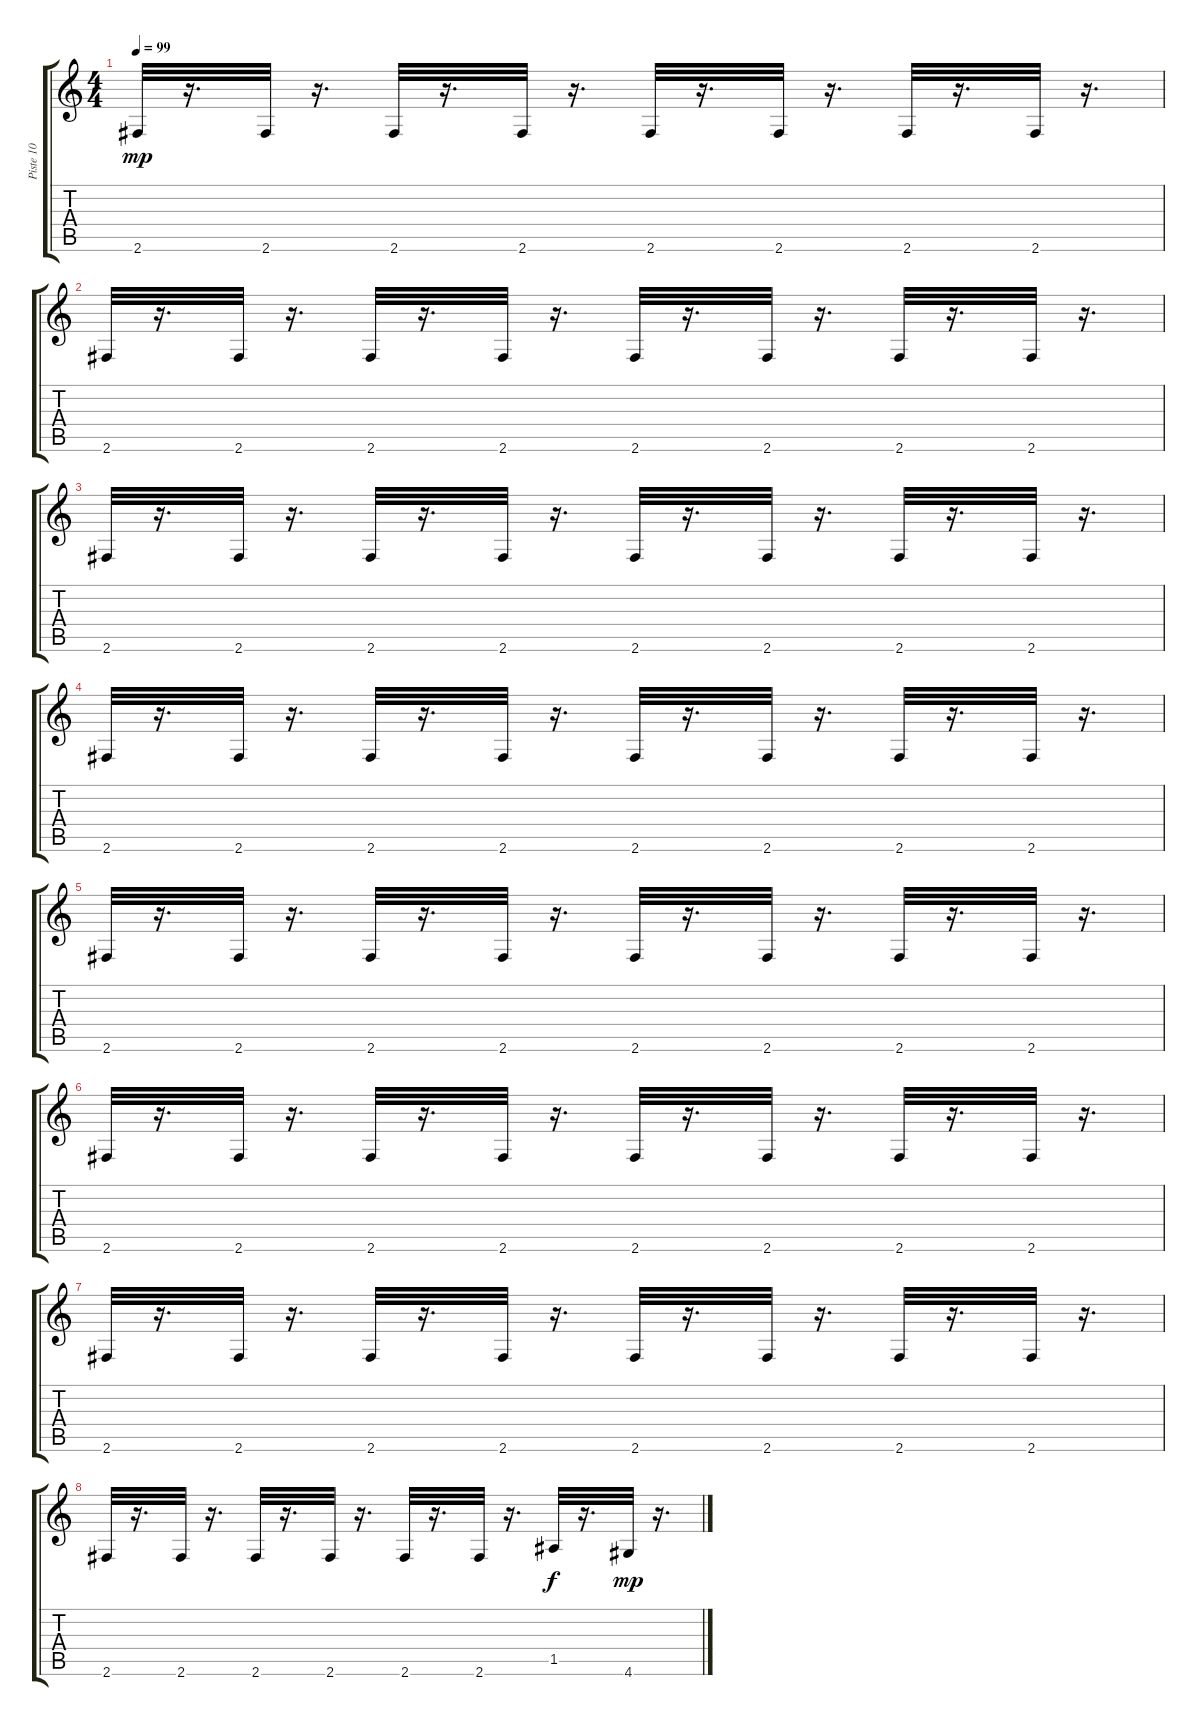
\track ("Piste 10" "Piste 10") {instrument acousticguitarsteel}
\staff {score tabs}
\tuning (E4 B3 G3 D3 A2 E2) {hide}
\ts (4 4)
\tempo 99
\clef g2
\ks c
2.6.32{dy mp} r.16{d} 2.6.32 r.16{d} 2.6.32 r.16{d} 2.6.32 r.16{d} 2.6.32 r.16{d} 2.6.32 r.16{d} 2.6.32 r.16{d} 2.6.32 r.16{d} |
2.6.32 r.16{d} 2.6.32 r.16{d} 2.6.32 r.16{d} 2.6.32 r.16{d} 2.6.32 r.16{d} 2.6.32 r.16{d} 2.6.32 r.16{d} 2.6.32 r.16{d} |
2.6.32 r.16{d} 2.6.32 r.16{d} 2.6.32 r.16{d} 2.6.32 r.16{d} 2.6.32 r.16{d} 2.6.32 r.16{d} 2.6.32 r.16{d} 2.6.32 r.16{d} |
2.6.32 r.16{d} 2.6.32 r.16{d} 2.6.32 r.16{d} 2.6.32 r.16{d} 2.6.32 r.16{d} 2.6.32 r.16{d} 2.6.32 r.16{d} 2.6.32 r.16{d} |
2.6.32 r.16{d} 2.6.32 r.16{d} 2.6.32 r.16{d} 2.6.32 r.16{d} 2.6.32 r.16{d} 2.6.32 r.16{d} 2.6.32 r.16{d} 2.6.32 r.16{d} |
2.6.32 r.16{d} 2.6.32 r.16{d} 2.6.32 r.16{d} 2.6.32 r.16{d} 2.6.32 r.16{d} 2.6.32 r.16{d} 2.6.32 r.16{d} 2.6.32 r.16{d} |
2.6.32 r.16{d} 2.6.32 r.16{d} 2.6.32 r.16{d} 2.6.32 r.16{d} 2.6.32 r.16{d} 2.6.32 r.16{d} 2.6.32 r.16{d} 2.6.32 r.16{d} |
2.6.32 r.16{d} 2.6.32 r.16{d} 2.6.32 r.16{d} 2.6.32 r.16{d} 2.6.32 r.16{d} 2.6.32 r.16{d} 1.5.32{dy f} r.16{d} 4.6.32{dy mp} r.16{d}
